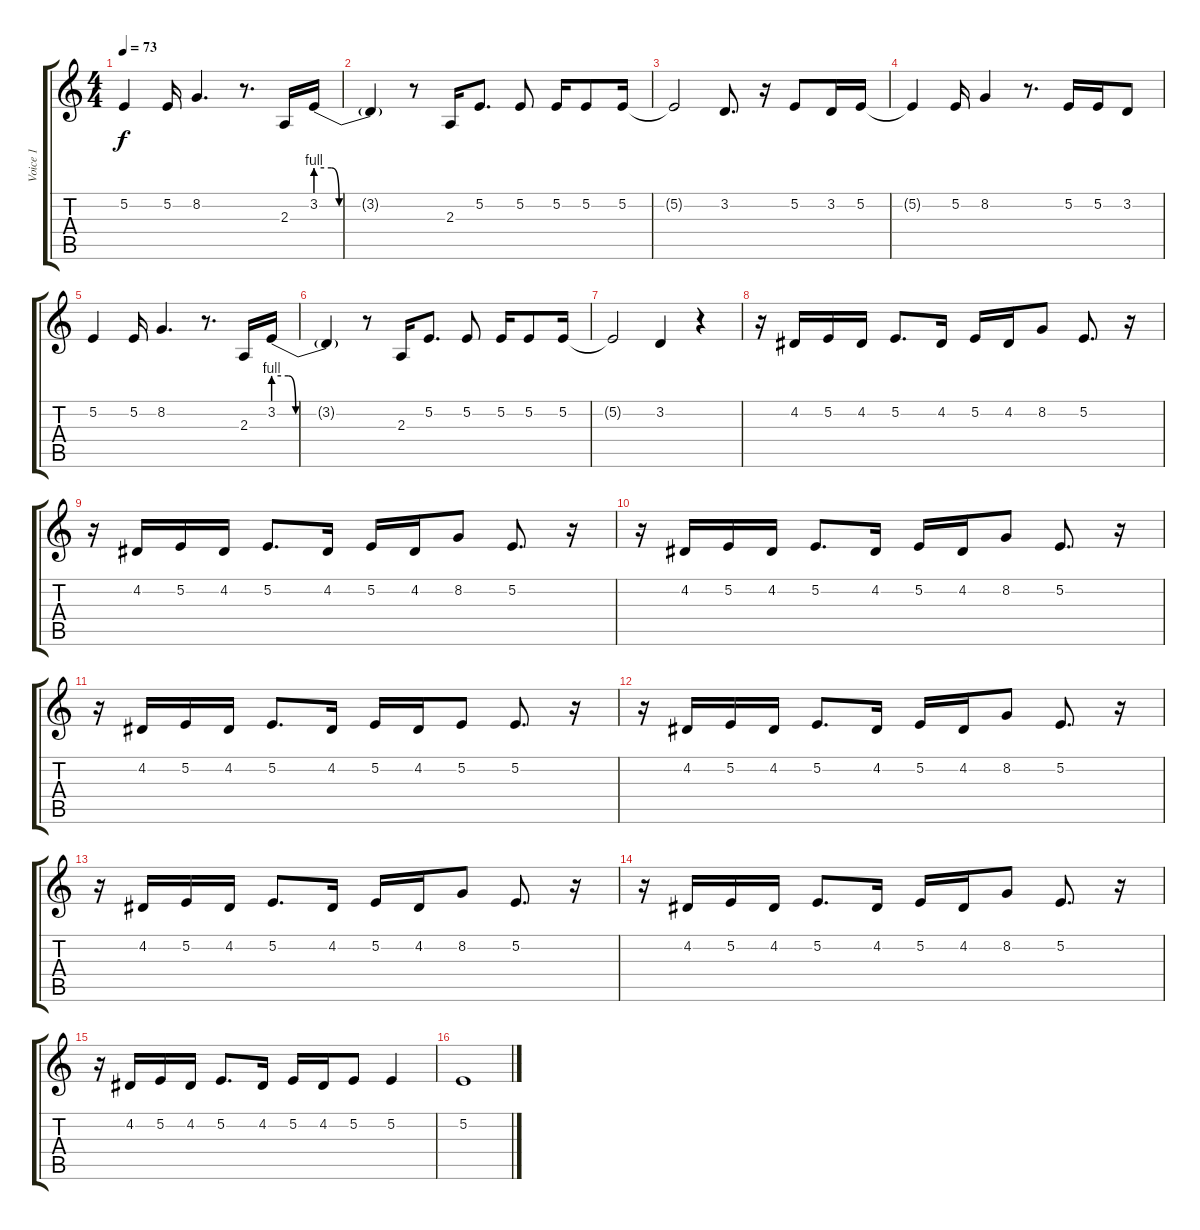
\track ("Voice 1" "Voice 1") {instrument lead2sawtooth}
\staff {score tabs}
\tuning (E4 B3 G3 D3 A2 E2) {hide}
\ts (4 4)
\tempo 73
\clef g2
\ks c
5.2.4{dy f} 5.2.16 8.2.4{d} r.8{d} 2.3.16 3.2{be (custom 0 4 10 4 15 0 20 0 30 0 60 0)}.16 |
3.2{t}.4 r.8 2.3.16 5.2.8{d} 5.2.8 5.2.16 5.2.8 5.2.16 |
5.2{t}.2 3.2.8{d} r.16 5.2.8 3.2.16 5.2.16 |
5.2{t}.4 5.2.16 8.2.4 r.8{d} 5.2.16 5.2.16 3.2.8 |
5.2.4 5.2.16 8.2.4{d} r.8{d} 2.3.16 3.2{be (custom 0 4 10 4 15 0 20 0 30 0 60 0)}.16 |
3.2{t}.4 r.8 2.3.16 5.2.8{d} 5.2.8 5.2.16 5.2.8 5.2.16 |
5.2{t}.2 3.2.4 r.4 |
r.16 4.2.16 5.2.16 4.2.16 5.2.8{d} 4.2.16 5.2.16 4.2.16 8.2.8 5.2.8{d} r.16 |
r.16 4.2.16 5.2.16 4.2.16 5.2.8{d} 4.2.16 5.2.16 4.2.16 8.2.8 5.2.8{d} r.16 |
r.16 4.2.16 5.2.16 4.2.16 5.2.8{d} 4.2.16 5.2.16 4.2.16 8.2.8 5.2.8{d} r.16 |
r.16 4.2.16 5.2.16 4.2.16 5.2.8{d} 4.2.16 5.2.16 4.2.16 5.2.8 5.2.8{d} r.16 |
r.16 4.2.16 5.2.16 4.2.16 5.2.8{d} 4.2.16 5.2.16 4.2.16 8.2.8 5.2.8{d} r.16 |
r.16 4.2.16 5.2.16 4.2.16 5.2.8{d} 4.2.16 5.2.16 4.2.16 8.2.8 5.2.8{d} r.16 |
r.16 4.2.16 5.2.16 4.2.16 5.2.8{d} 4.2.16 5.2.16 4.2.16 8.2.8 5.2.8{d} r.16 |
r.16 4.2.16 5.2.16 4.2.16 5.2.8{d} 4.2.16 5.2.16 4.2.16 5.2.8 5.2.4 |
5.2.1
